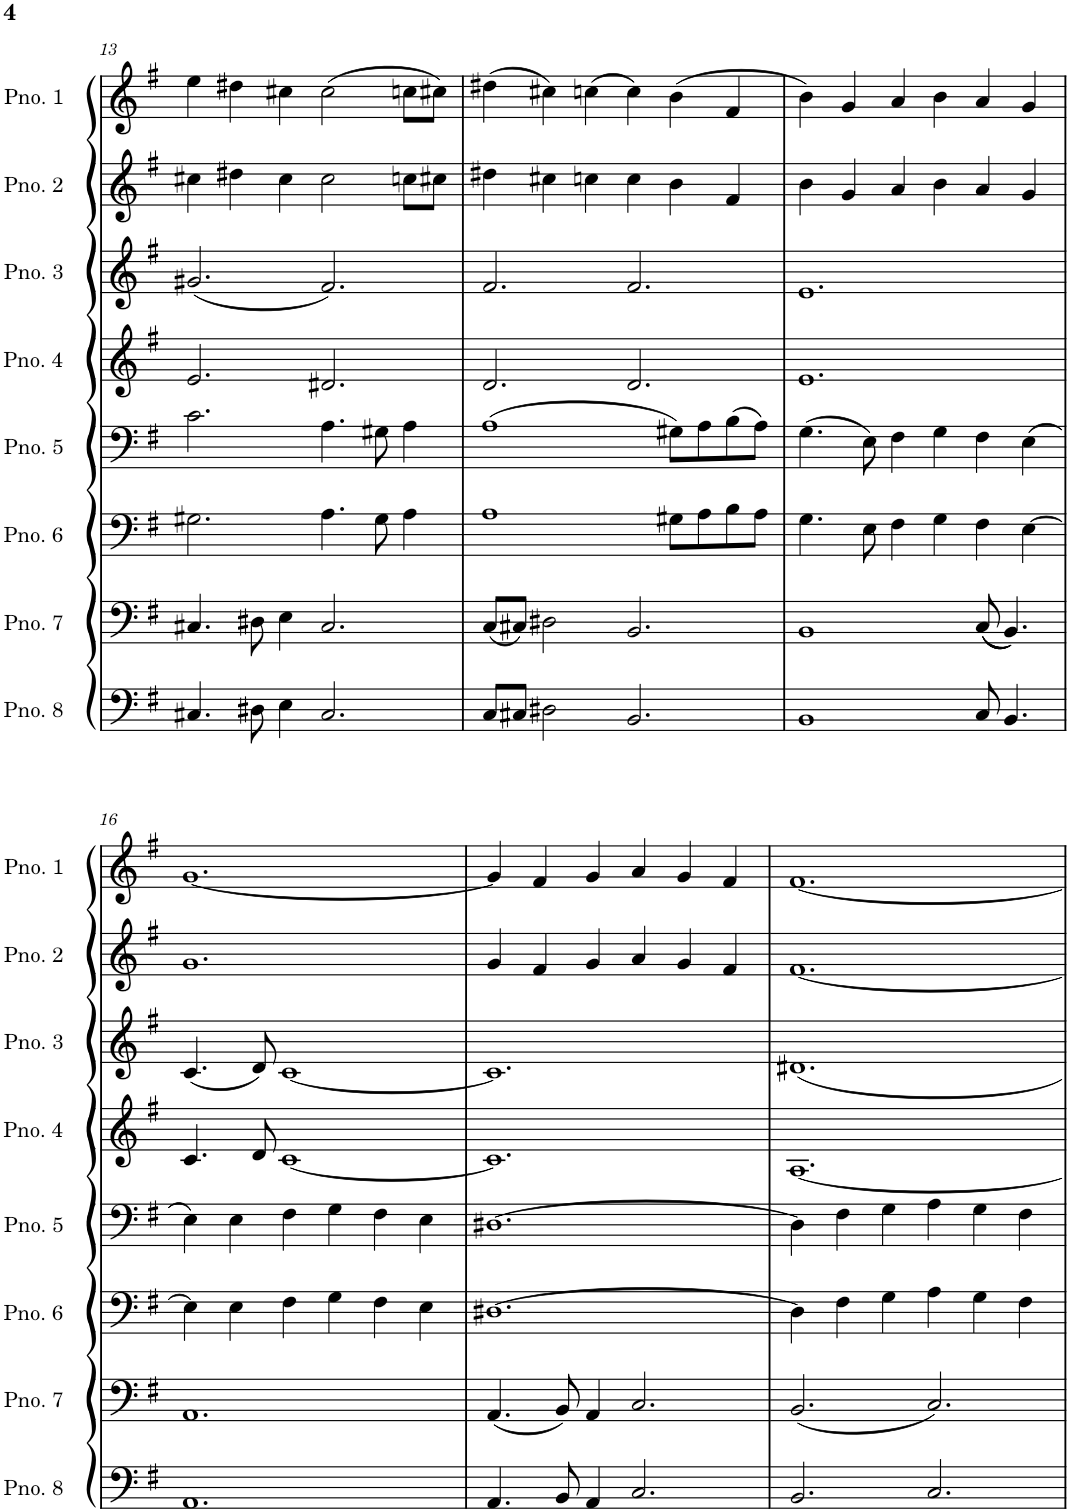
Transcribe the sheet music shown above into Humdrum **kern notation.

**kern	**kern	**kern	**kern	**kern	**kern	**kern	**kern
*part8	*part7	*part6	*part5	*part4	*part3	*part2	*part1
*staff8	*staff7	*staff6	*staff5	*staff4	*staff3	*staff2	*staff1
*I"Piano 8	*I"Piano 7	*I"Piano 6	*I"Piano 5	*I"Piano 4	*I"Piano 3	*I"Piano 2	*I"Piano 1
*I'Pno. 8	*I'Pno. 7	*I'Pno. 6	*I'Pno. 5	*I'Pno. 4	*I'Pno. 3	*I'Pno. 2	*I'Pno. 1
!!LO:PB:g=z
*clefF4	*clefF4	*clefF4	*clefF4	*clefG2	*clefG2	*clefG2	*clefG2
*k[f#]	*k[f#]	*k[f#]	*k[f#]	*k[f#]	*k[f#]	*k[f#]	*k[f#]
*M6/4	*M6/4	*M6/4	*M6/4	*M6/4	*M6/4	*M6/4	*M6/4
=13	=13	=13	=13	=13	=13	=13	=13
4.C#X/	4.C#X/	2.G#X\	2.c\	2.e/	(2.g#X/	4cc#X\	4ee\
.	.	.	.	.	.	4dd#X\	4dd#X\
8D#X\	8D#X\	.	.	.	.	.	.
4E\	4E\	.	.	.	.	4cc#\	4cc#X\
2.C#/	2.C#/	4.A\	4.A\	2.d#X/	2.f#/)	2cc#\	(2cc#\
.	.	8G#\	8G#X\	.	.	.	.
.	.	4A\	4A\	.	.	8ccn\L	8ccn\L
.	.	.	.	.	.	8cc#X\J	8cc#X\J)
=14	=14	=14	=14	=14	=14	=14	=14
8C/L	(8C/L	1A	(1A	2.d/	2.f#/	4dd#X\	(4dd#X\
8C#X/J	8C#X/J)	.	.	.	.	.	.
2D#X\	2D#X\	.	.	.	.	4cc#X\	4cc#X\)
.	.	.	.	.	.	4ccn\	(4ccn\
2.BB/	2.BB/	.	.	2.d/	2.f#/	4cc\	4cc\)
.	.	8G#X\L	8G#X\L)	.	.	4b\	(4b\
.	.	8A\	8A\	.	.	.	.
.	.	8B\	(8B\	.	.	4f#/	4f#/
.	.	8A\J	8A\J)	.	.	.	.
=15	=15	=15	=15	=15	=15	=15	=15
1BB	1BB	4.G\	(4.G\	1.e	1.e	4b\	4b\)
.	.	.	.	.	.	4g/	4g/
.	.	8E\	8E\)	.	.	.	.
.	.	4F#\	4F#\	.	.	4a/	4a/
.	.	4G\	4G\	.	.	4b\	4b\
8C/	(((8C/	4F#\	4F#\	.	.	4a/	4a/
4.BB/	4.BB/)))	.	.	.	.	.	.
.	.	[4E\	(4E\	.	.	4g/	4g/
!!LO:LB:g=z
=16	=16	=16	=16	=16	=16	=16	=16
1.AA	1.AA	4E\]	4E\)	4.c/	(4.c/	1.g	[1.g
.	.	4E\	4E\	.	.	.	.
.	.	.	.	8d/	8d/)	.	.
.	.	4F#\	4F#\	[1c	[1c	.	.
.	.	4G\	4G\	.	.	.	.
.	.	4F#\	4F#\	.	.	.	.
.	.	4E\	4E\	.	.	.	.
=17	=17	=17	=17	=17	=17	=17	=17
4.AA/	(4.AA/	[1.D#X	[1.D#X	1.c]	1.c]	4g/	4g/]
.	.	.	.	.	.	4f#/	4f#/
8BB/	8BB/)	.	.	.	.	.	.
4AA/	4AA/	.	.	.	.	4g/	4g/
2.C/	2.C/	.	.	.	.	4a/	4a/
.	.	.	.	.	.	4g/	4g/
.	.	.	.	.	.	4f#/	4f#/
=18	=18	=18	=18	=18	=18	=18	=18
2.BB/	(2.BB/	4D#\]	4D#\]	[1.A	1.d#X	[1.f#	[1.f#
.	.	4F#\	4F#\	.	.	.	.
.	.	4G\	4G\	.	.	.	.
2.C/	2.C/)	4A\	4A\	.	.	.	.
.	.	4G\	4G\	.	.	.	.
.	.	4F#\	4F#\	.	.	.	.
=	=	=	=	=	=	=	=
*-	*-	*-	*-	*-	*-	*-	*-
